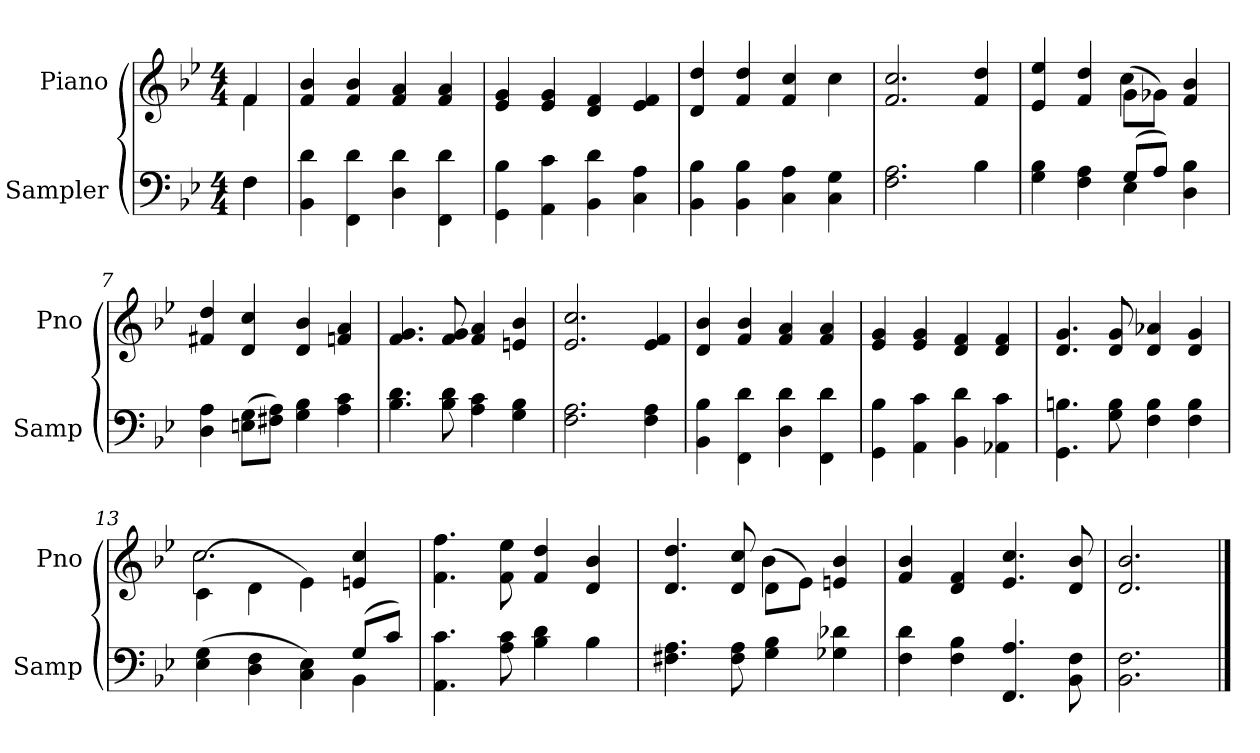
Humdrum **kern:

**kern	**kern
*part2	*part1
*staff2	*staff1
*I"Sampler	*I"Piano
*I'Samp	*I'Pno
*clefF4	*clefG2
*k[b-e-]	*k[b-e-]
*B-:	*B-:
*M4/4	*M4/4
=1	=1
*^	*^
4F\	4F	4f/	4f
*v	*v	*	*
*	*v	*v
=2	=2
4BB- 4d	4f 4b-
4FF 4d	4f 4b-
4D 4d	4f 4a
4FF 4d	4f 4a
=3	=3
4GG 4B-	4e- 4g
4AA 4c	4e- 4g
4BB- 4d	4d 4f
4C 4A	4e- 4f
=4	=4
4BB- 4B-	4d 4dd
4BB- 4B-	4f 4dd
4C 4A	4f 4cc
4C 4G	4cc
=5	=5
2.F 2.A	2.f 2.cc
4B-	4f 4dd
=6	=6
*^	*^
4G 4B-	2ryy	4e- 4ee-	2ryy
4F 4A	.	4f 4dd	.
(8G/L	4E-	(8g\L	4cc
8A/J)	.	8g-X\J)	.
4D 4B-	4ryy	4f 4b-	4ryy
*v	*v	*	*
*	*v	*v
=7	=7
4D 4A	4f#X 4dd
(8En\ 8G\L	4d 4cc
8F#X\ 8A\J)	.
4G 4B-	4d 4b-
4A 4c	4fn 4a
=8	=8
4.B- 4.d	4.f 4.g
8B- 8d	8f 8g
4A 4c	4f 4a
4G 4B-	4en 4b-
=9	=9
2.F 2.A	2.e- 2.cc
4F 4A	4e- 4f
=10	=10
4BB- 4B-	4d 4b-
4FF 4d	4f 4b-
4D 4d	4f 4a
4FF 4d	4f 4a
=11	=11
4GG 4B-	4e- 4g
4AA 4c	4e- 4g
4BB- 4d	4d 4f
4AA-X 4c	4d 4f
=12	=12
4.GG 4.Bn	4.d 4.g
8G 8B	8d 8g
4F 4B	4d 4a-X
4F 4B	4d 4g
=13	=13
*^	*^
(4E- 4G	2.ryy	(4c\	2.cc
4D 4F	.	4d\	.
4C 4E-)	.	4e-\)	.
(8G/L	4BB-	4en 4cc	4ryy
8c/J)	.	.	.
*v	*v	*	*
*	*v	*v
=14	=14
4.AA 4.c	4.f 4.ff
8A 8c	8f 8ee-
4B- 4d	4f 4dd
4B-	4d 4b-
=15	=15
*	*^
4.F#X 4.A	4.d 4.dd	2ryy
8F# 8A	8d 8cc	.
4G 4B-	(8d\L	4b-
.	8e-\J)	.
4G-X 4d-X	4en 4b-	4ryy
*	*v	*v
=16	=16
4F 4d	4f 4b-
4F 4B-	4d 4f
4.FF 4.A	4.e- 4.cc
8BB- 8F	8d 8b-
=17	=17
2.BB- 2.F	2.d 2.b-
==	==
*-	*-
